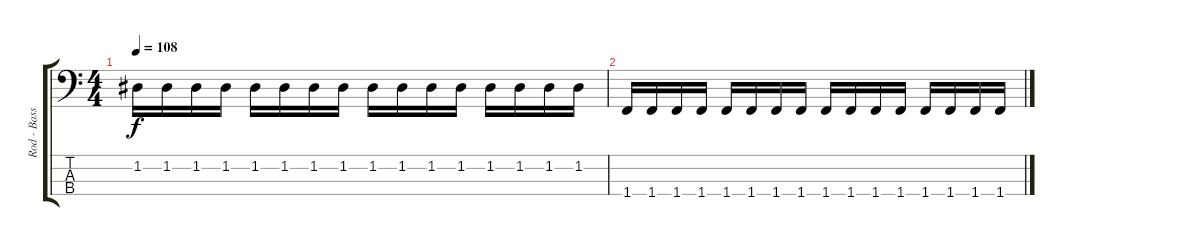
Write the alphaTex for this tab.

\track ("Rod - Bass" "Rod - Bass") {instrument electricbasspick}
\staff {score tabs}
\tuning (G2 D2 A1 E1) {hide}
\ts (4 4)
\tempo 108
\clef f4
\ks c
1.2.16{dy f} 1.2.16 1.2.16 1.2.16 1.2.16 1.2.16 1.2.16 1.2.16 1.2.16 1.2.16 1.2.16 1.2.16 1.2.16 1.2.16 1.2.16 1.2.16 |
1.4.16 1.4.16 1.4.16 1.4.16 1.4.16 1.4.16 1.4.16 1.4.16 1.4.16 1.4.16 1.4.16 1.4.16 1.4.16 1.4.16 1.4.16 1.4.16
